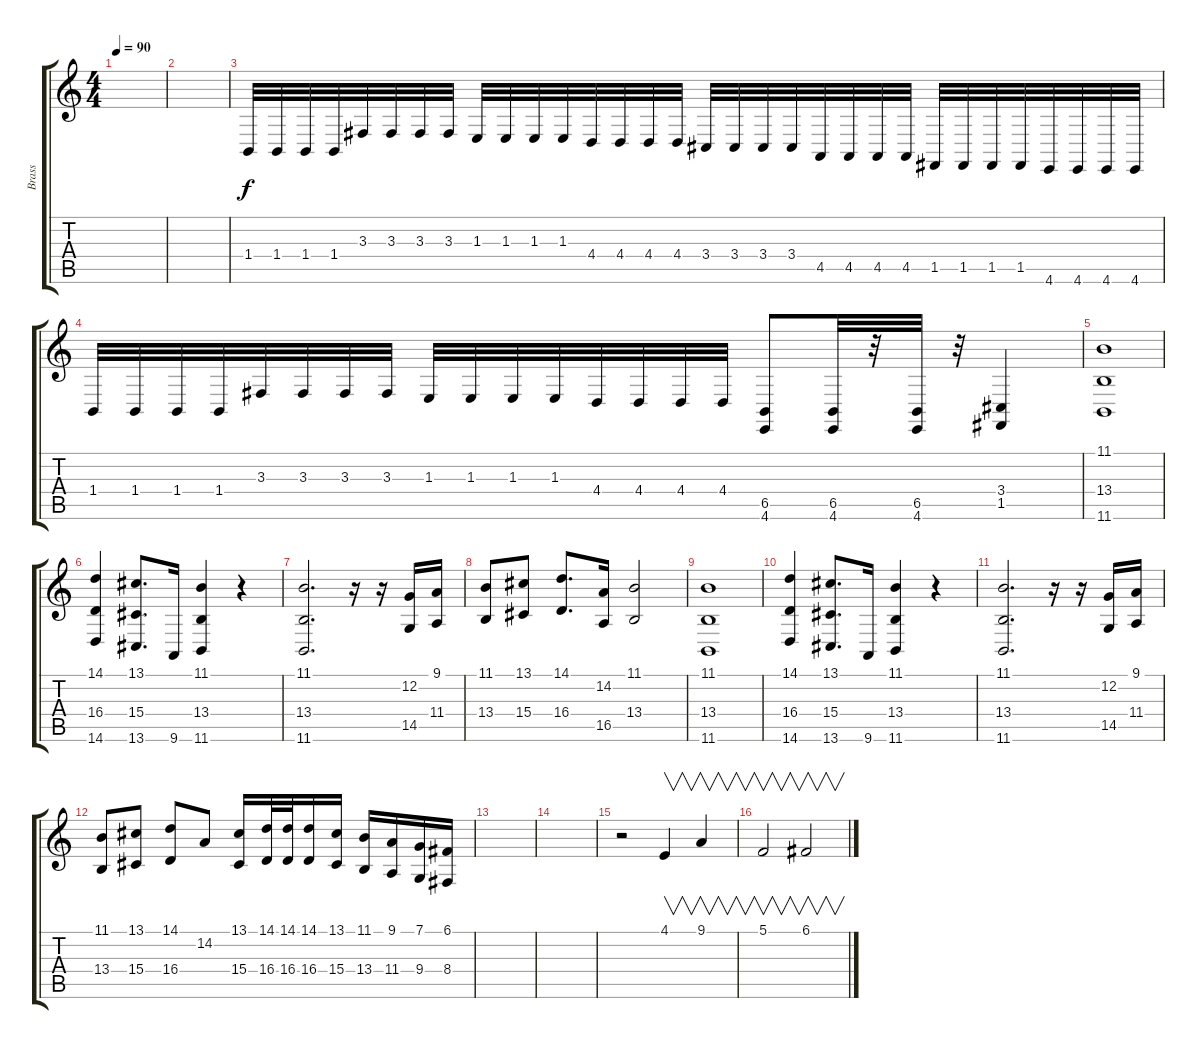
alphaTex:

\track ("Brass" "Brass") {instrument brasssection}
\staff {score tabs}
\tuning (C4 G3 Eb3 Bb2 F2 C2) {hide}
\ts (4 4)
\tempo 90
\clef g2
\ks c
|
|
1.4.32 1.4.32 1.4.32 1.4.32 3.3.32 3.3.32 3.3.32 3.3.32 1.3.32 1.3.32 1.3.32 1.3.32 4.4.32 4.4.32 4.4.32 4.4.32 3.4.32 3.4.32 3.4.32 3.4.32 4.5.32 4.5.32 4.5.32 4.5.32 1.5.32 1.5.32 1.5.32 1.5.32 4.6.32 4.6.32 4.6.32 4.6.32 |
1.4.32 1.4.32 1.4.32 1.4.32 3.3.32 3.3.32 3.3.32 3.3.32 1.3.32 1.3.32 1.3.32 1.3.32 4.4.32 4.4.32 4.4.32 4.4.32 (6.5 4.6).8 (6.5 4.6).32 r.32 (6.5 4.6).32 r.32 (3.4 1.5).4 |
(11.1 13.4 11.6).1{instrument brasssection} |
(14.1 16.4 14.6).4 (13.1 15.4 13.6).8{d} 9.6.16 (11.1 13.4 11.6).4 r.4 |
(11.1 13.4 11.6).2{d} r.16 r.16 (12.2 14.5).16 (9.1 11.4).16 |
(11.1 13.4).8 (13.1 15.4).8 (14.1 16.4).8{d} (14.2 16.5).16 (11.1 13.4).2 |
(11.1 13.4 11.6).1 |
(14.1 16.4 14.6).4 (13.1 15.4 13.6).8{d} 9.6.16 (11.1 13.4 11.6).4 r.4 |
(11.1 13.4 11.6).2{d} r.16 r.16 (12.2 14.5).16 (9.1 11.4).16 |
(11.1 13.4).8 (13.1 15.4).8 (14.1 16.4).8 14.2.8 (13.1 15.4).16 (14.1 16.4).32 (14.1 16.4).32 (14.1 16.4).16 (13.1 15.4).16 (11.1 13.4).16 (9.1 11.4).16 (7.1 9.4).16 (6.1 8.4).16 |
|
|
r.2 4.1.4{v} 9.1.4{v} |
5.1.2{v} 6.1.2{v}
